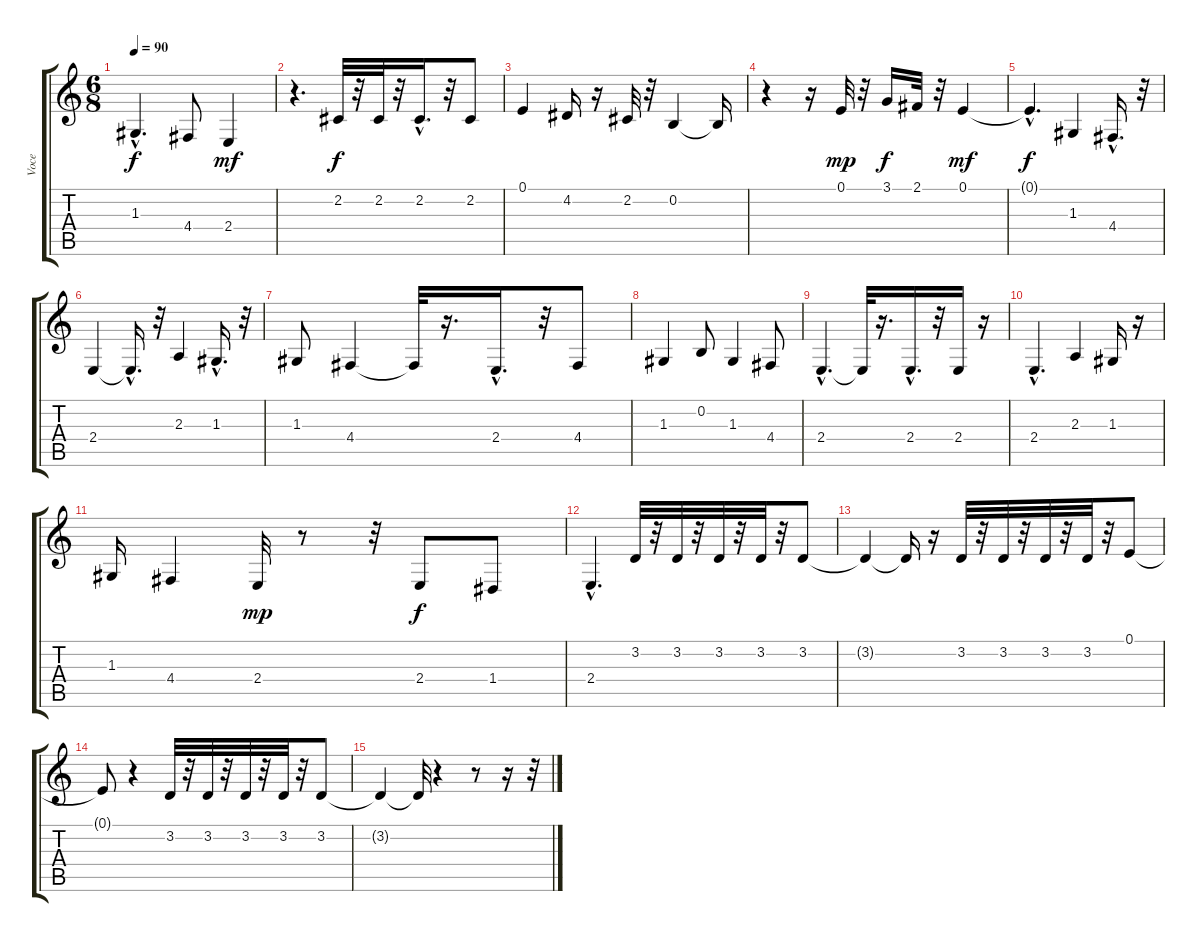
\track ("Voce" "Voce") {instrument lead2sawtooth}
\staff {score tabs}
\tuning (E4 B3 G3 D3 A2 E2) {hide}
\ts (6 8)
\tempo 90
\clef g2
\ks c
1.3{hac}.4{d dy f} 4.4.8 2.4.4{dy mf} |
r.4{d} 2.2.32{dy f} r.32 2.2.32 r.32 2.2{hac}.16{d} r.32 2.2.8 |
0.1.4 4.2.16 r.16 2.2.32 r.32 0.2.4 0.2{t}.16 |
r.4 r.16 0.1.32{dy mp} r.32 3.1.16{dy f} 2.1.32 r.32 0.1.4{dy mf} |
0.1{hac t}.4{d dy f} 1.3.4 4.4{hac}.16{d} r.32 |
2.4.4 2.4{hac t}.16{d} r.32 2.3.4 1.3{hac}.16{d} r.32 |
1.3.8 4.4.4 4.4{t}.32 r.16{d} 2.4{hac}.16{d} r.32 4.4.8 |
1.3.4 0.2.8 1.3.4 4.4.8 |
2.4{hac}.4{d} 2.4{t}.32 r.16{d} 2.4{hac}.16{d} r.32 2.4.16 r.16 |
2.4{hac}.4{d} 2.3.4 1.3.16 r.16 |
1.3.16 4.4.4 2.4.32{dy mp} r.8 r.32 2.4.8{dy f} 1.4.8 |
2.4{hac}.4{d} 3.2.32 r.32 3.2.32 r.32 3.2.32 r.32 3.2.32 r.32 3.2.8 |
3.2{t}.4 3.2{t}.16 r.16 3.2.32 r.32 3.2.32 r.32 3.2.32 r.32 3.2.32 r.32 0.1.8 |
0.1{t}.8 r.4 3.2.32 r.32 3.2.32 r.32 3.2.32 r.32 3.2.32 r.32 3.2.8 |
3.2{t}.4 3.2{t}.32 r.4 r.8 r.16 r.32
